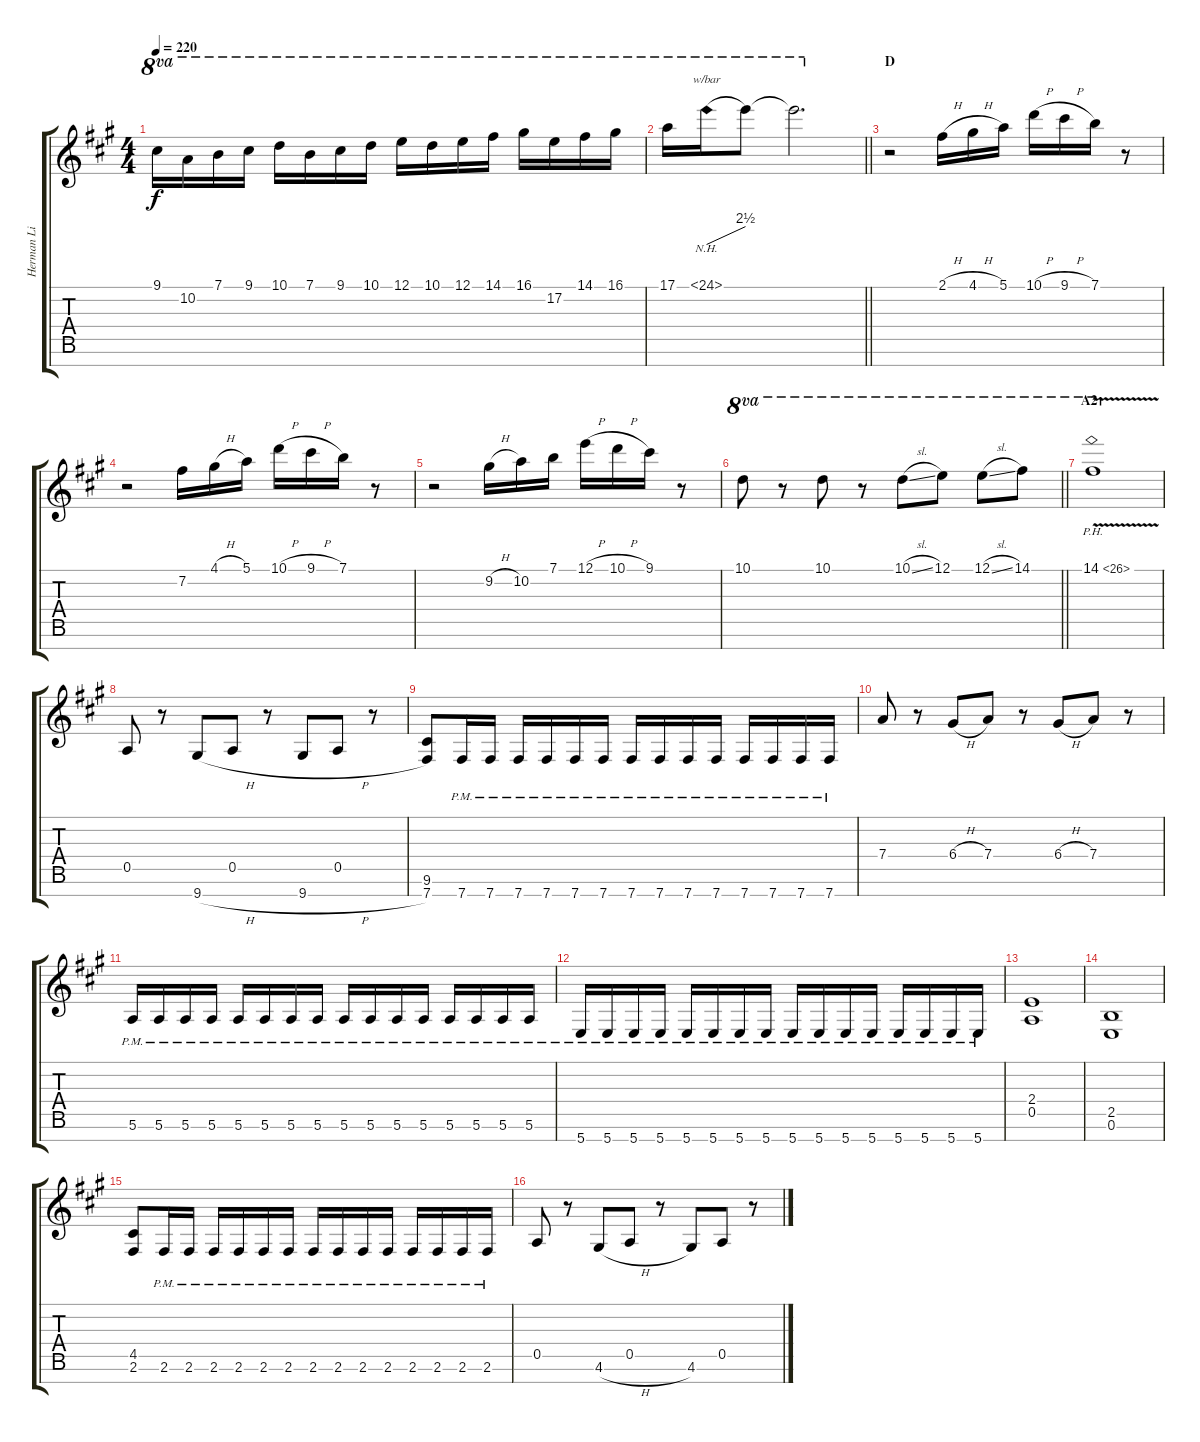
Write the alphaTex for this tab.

\track ("Herman Li I" "Herman Li ") {instrument overdrivenguitar}
\staff {score tabs}
\tuning (E4 B3 G3 D3 A2 E2 B1) {hide}
\ts (4 4)
\tempo 220
\clef g2
\ks a
9.1.16{ot 8va dy f} 10.2.16{ot 8va} 7.1.16{ot 8va} 9.1.16{ot 8va} 10.1.16{ot 8va} 7.1.16{ot 8va} 9.1.16{ot 8va} 10.1.16{ot 8va} 12.1.16{ot 8va} 10.1.16{ot 8va} 12.1.16{ot 8va} 14.1.16{ot 8va} 16.1.16{ot 8va} 17.2.16{ot 8va} 14.1.16{ot 8va} 16.1.16{ot 8va} |
\barLineRight lightlight
17.1.16{ot 8va} 24.1{nh}.16{tbe (dive default 0 0 60 10) ot 8va} 24.1{t}.8{ot 8va} 24.1{t}.2{d ot 8va} |
\section ("" "D")
r.2 2.1{h}.16 4.1{h}.16 5.1.16{beam split} 10.1{h}.16{beam merge} 9.1{h}.16 7.1.16 r.8 |
r.2 7.2.16 4.1{h}.16 5.1.16{beam split} 10.1{h}.16{beam merge} 9.1{h}.16 7.1.16 r.8 |
r.2 9.2{h}.16 10.2.16 7.1.16{beam split} 12.1{h}.16{beam merge} 10.1{h}.16 9.1.16 r.8 |
\barLineRight lightlight
10.1.8{ot 8va} r.8{ot 8va} 10.1.8{ot 8va} r.8{ot 8va} 10.1{sl}.8{ot 8va} 12.1.8{ot 8va} 12.1{sl}.8{ot 8va} 14.1.8{ot 8va} |
\section ("" "A2")
14.1{ph 12 v}.1{ot 8va volume 5} |
0.5.8{volume 13} r.8 9.7{h}.8 0.5.8 r.8 9.7{h}.8{beam merge} 0.5.8 r.8 |
(9.6 7.7).8 7.7{pm}.16 7.7{pm}.16 7.7{pm}.16 7.7{pm}.16 7.7{pm}.16 7.7{pm}.16 7.7{pm}.16 7.7{pm}.16 7.7{pm}.16 7.7{pm}.16 7.7{pm}.16 7.7{pm}.16 7.7{pm}.16 7.7{pm}.16 |
7.4.8 r.8 6.4{h}.8 7.4.8 r.8 6.4{h}.8{beam merge} 7.4.8 r.8 |
5.6{pm}.16 5.6{pm}.16 5.6{pm}.16 5.6{pm}.16 5.6{pm}.16 5.6{pm}.16 5.6{pm}.16 5.6{pm}.16 5.6{pm}.16 5.6{pm}.16 5.6{pm}.16 5.6{pm}.16 5.6{pm}.16 5.6{pm}.16 5.6{pm}.16 5.6{pm}.16 |
5.7{pm}.16 5.7{pm}.16 5.7{pm}.16 5.7{pm}.16 5.7{pm}.16 5.7{pm}.16 5.7{pm}.16 5.7{pm}.16 5.7{pm}.16 5.7{pm}.16 5.7{pm}.16 5.7{pm}.16 5.7{pm}.16 5.7{pm}.16 5.7{pm}.16 5.7{pm}.16 |
(2.4 0.5).1 |
(2.5 0.6).1 |
(4.5 2.6).8 2.6{pm}.16 2.6{pm}.16 2.6{pm}.16 2.6{pm}.16 2.6{pm}.16 2.6{pm}.16 2.6{pm}.16 2.6{pm}.16 2.6{pm}.16 2.6{pm}.16 2.6{pm}.16 2.6{pm}.16 2.6{pm}.16 2.6{pm}.16 |
0.5.8 r.8 4.6{h}.8 0.5.8 r.8 4.6{h}.8{beam merge} 0.5.8 r.8
